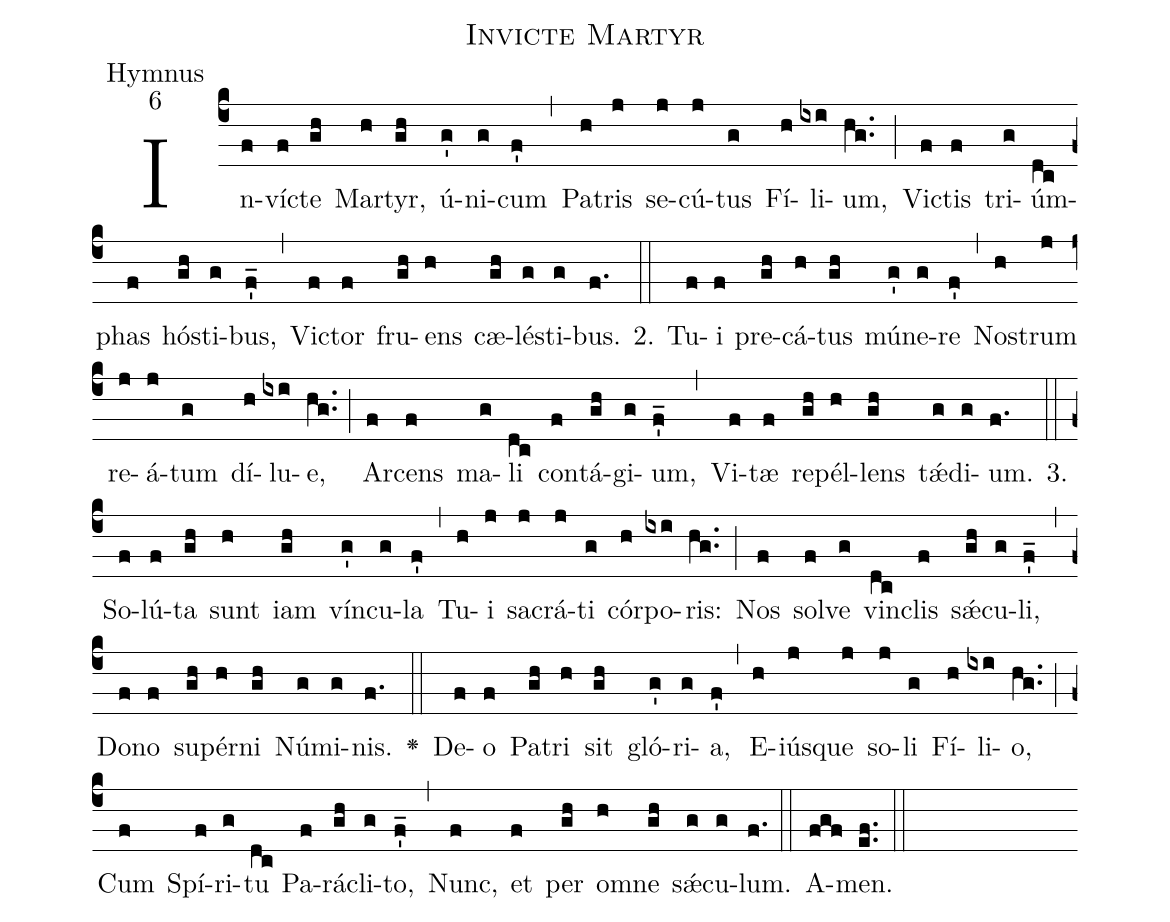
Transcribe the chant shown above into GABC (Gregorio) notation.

name:Invicte Martyr;
office-part:Hymnus;
mode:6;
%%
(c4)In(f)ví(f)cte(gh) Mar(h)tyr,(gh) ú(g')ni(g)cum(f') (,)
Pa(h)tris(j) se(j)cú(j)tus(g) Fí(h)li(ixi)um,(hg..) (;)
Vi(f)ctis(f) tri(g)úm(dc)phas(f) hó(gh)sti(g)bus,(f_') (,)
Vi(f)ctor(f) fru(gh)ens(h) cæ(gh)lé(g)sti(g)bus.(f.)
2.(::) Tu(f)i(f) pre(gh)cá(h)tus(gh) mú(g')ne(g)re(f') (,)
No(h)strum(j) re(j)á(j)tum(g) dí(h)lu(ixi)e,(hg..) (;)
Ar(f)cens(f) ma(g)li(dc) con(f)tá(gh)gi(g)um,(f_') (,)
Vi(f)tæ(f) re(gh)pél(h)lens(gh) tǽ(g)di(g)um.(f.)
3.(::) So(f)lú(f)ta(gh) sunt(h) iam(gh) vín(g')cu(g)la(f') (,)
Tu(h)i(j) sa(j)crá(j)ti(g) cór(h)po(ixi)ris:(hg..) (;)
Nos(f) sol(f)ve(g) vin(dc)clis(f) sǽ(gh)cu(g)li,(f_') (,)
Do(f)no(f) su(gh)pér(h)ni(gh) Nú(g)mi(g)nis.(f.) <v>\greheightstar</v>(::) De(f)o(f) Pa(gh)tri(h) sit(gh) gló(g')ri(g)a,(f') (,)
E(h)iús(j)que(j) so(j)li(g) Fí(h)li(ixi)o,(hg..) (;)
Cum(f) Spí(f)ri(g)tu(dc) Pa(f)rá(gh)cli(g)to,(f_') (,)
Nunc,(f) et(f) per(gh) om(h)ne(gh) sǽ(g)cu(g)lum.(f.) (::)
A(fgf)men.(ef..) (::)
